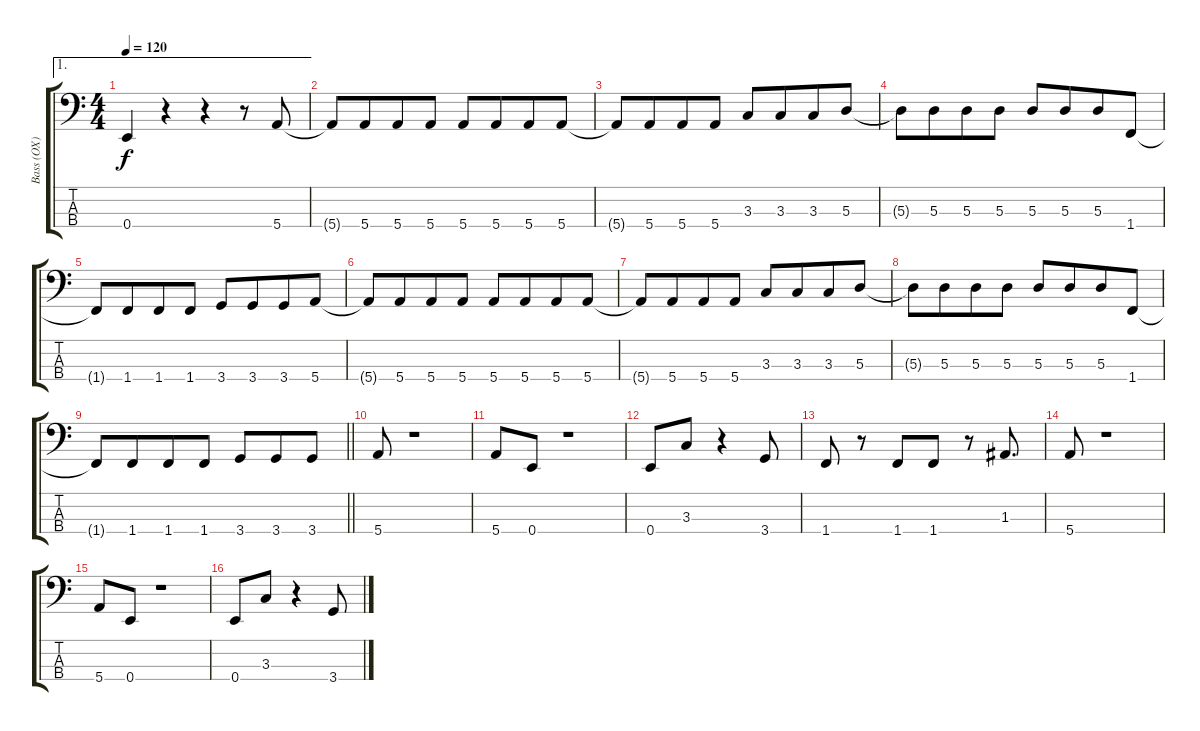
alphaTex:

\track ("Bass (OX)" "Bass (OX)") {instrument electricbassfinger}
\staff {score tabs}
\tuning (G2 D2 A1 E1) {hide}
\ae 1
\ts (4 4)
\tempo 120
\clef f4
\ks c
0.4.4{dy f} r.4 r.4 r.8 5.4.8 |
5.4{t}.8 5.4.8{beam merge} 5.4.8 5.4.8{beam split} 5.4.8 5.4.8{beam merge} 5.4.8 5.4.8 |
5.4{t}.8 5.4.8{beam merge} 5.4.8 5.4.8 3.3.8 3.3.8{beam merge} 3.3.8 5.3.8 |
5.3{t}.8 5.3.8{beam merge} 5.3.8 5.3.8 5.3.8 5.3.8{beam merge} 5.3.8 1.4.8 |
1.4{t}.8 1.4.8{beam merge} 1.4.8 1.4.8 3.4.8 3.4.8{beam merge} 3.4.8 5.4.8 |
5.4{t}.8 5.4.8{beam merge} 5.4.8 5.4.8 5.4.8 5.4.8{beam merge} 5.4.8 5.4.8 |
5.4{t}.8 5.4.8{beam merge} 5.4.8 5.4.8 3.3.8 3.3.8{beam merge} 3.3.8 5.3.8 |
5.3{t}.8 5.3.8{beam merge} 5.3.8 5.3.8 5.3.8 5.3.8{beam merge} 5.3.8 1.4.8 |
\barLineRight lightlight
1.4{t}.8 1.4.8{beam merge} 1.4.8 1.4.8 3.4.8 3.4.8{beam merge} 3.4.8 |
5.4.8 r.1 |
5.4.8 0.4.8 r.1 |
0.4.8 3.3.8 r.4 3.4.8 |
1.4.8 r.8{beam split} 1.4.8{beam merge} 1.4.8 r.8 1.3.8{d} |
5.4.8 r.1 |
5.4.8 0.4.8 r.1 |
0.4.8 3.3.8 r.4 3.4.8
